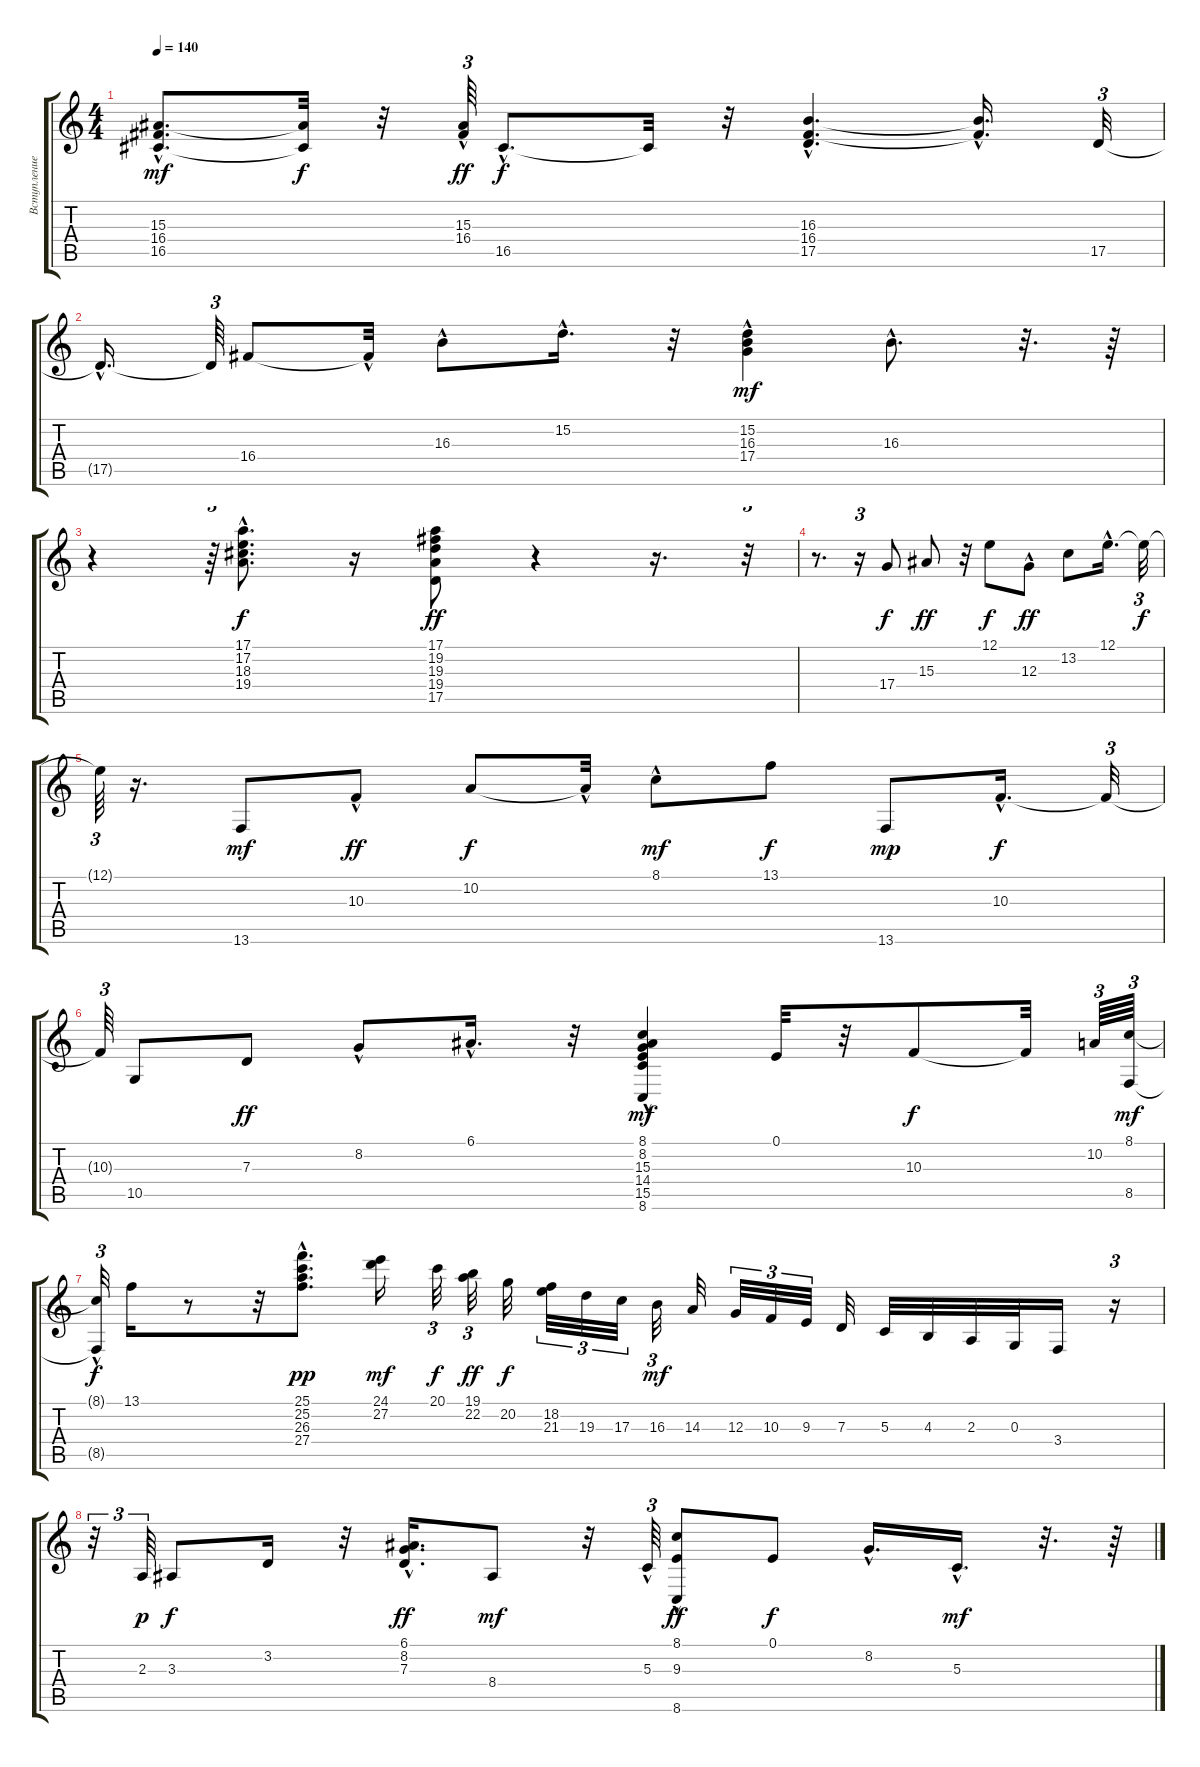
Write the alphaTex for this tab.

\track ("Вступление" "Вступление") {instrument acousticgrandpiano}
\staff {score tabs}
\tuning (E4 B3 G3 D3 A2 E2) {hide}
\ts (4 4)
\tempo 140
\clef g2
\ks c
(15.3{hac} 16.4 16.5{hac}).8{d dy mf} (15.3{t} 16.5{t}).32{dy f} r.32 (15.3{hac} 16.4{hac}).64{tu (3 2) dy ff} 16.5{hac}.8{d dy f} 16.5{t}.32 r.32 (16.3{hac} 16.4{hac} 17.5).4{d} (16.3{hac t} 16.4{t}).16{d} 17.5.32{tu (3 2)} |
17.5{hac t}.16{d} 17.5{t}.64{tu (3 2)} 16.4.8 16.4{hac t}.32 16.3{hac}.8 15.2{hac}.16{d} r.32 (15.2 16.3{hac} 17.4{hac}).4{dy mf} 16.3{hac}.8{d} r.32{d} r.64 |
r.4 r.64{tu (3 2)} (17.1{hac} 17.2{hac} 18.3 19.4{hac}).8{d dy f} r.16 (17.1 19.2 19.3 19.4 17.5).8{dy ff} r.4 r.16{d} r.32{tu (3 2)} |
r.8{d} r.16{tu (3 2)} 17.4.8{dy f} 15.3.8{dy ff} r.32 12.1.8{dy f} 12.3{hac}.8{dy ff} 13.2.8 12.1{hac}.16{d} 12.1{t}.32{tu (3 2) dy f} |
12.1{t}.64{tu (3 2)} r.16{d} 13.6.8{dy mf} 10.3{hac}.8{dy ff} 10.2.8{dy f} 10.2{hac t}.32 8.1{hac}.8{dy mf} 13.1.8{dy f} 13.6.8{dy mp} 10.3{hac}.16{d dy f} 10.3{t}.32{tu (3 2)} |
10.3{t}.64{tu (3 2)} 10.5.8 7.3.8{dy ff} 8.2{hac}.8 6.1{hac}.16{d} r.32 (8.1 8.2 15.3 14.4{hac} 15.5 8.6{hac}).4{dy mf} 0.1.32 r.32 10.3.8{dy f} 10.3{t}.32 10.2.64{tu (3 2)} (8.1 8.5).64{tu (3 2) dy mf} |
(8.1{hac t} 8.5{hac t}).32{tu (3 2) dy f} 13.1.16 r.8 r.32 (25.1{hac} 25.2 26.3 27.4).8{d dy pp} (24.1 27.2).16{dy mf} 20.1.32{tu (3 2) dy f} (19.1 22.2).32{tu (3 2) dy ff} 20.2.32{dy f} (18.2 21.3).32{tu (3 2)} 19.3.32{tu (3 2)} 17.3.32{tu (3 2)} 16.3.32{tu (3 2) dy mf} 14.3.32 12.3.32{tu (3 2)} 10.3.32{tu (3 2)} 9.3.32{tu (3 2)} 7.3.32 5.3.32 4.3.32 2.3.32 0.3.32 3.4.16 r.16{tu (3 2)} |
r.32{tu (3 2)} 2.3.64{tu (3 2) dy p} 3.3.8{dy f} 3.2.16 r.32 (6.1 8.2{hac} 7.3).16{d dy ff} 8.4.8{dy mf} r.32 5.3{hac}.64{tu (3 2)} (8.1{hac} 9.3 8.6).8{dy ff} 0.1.8{dy f} 8.2{hac}.16{d} 5.3{hac}.16{d dy mf} r.32{d} r.64
